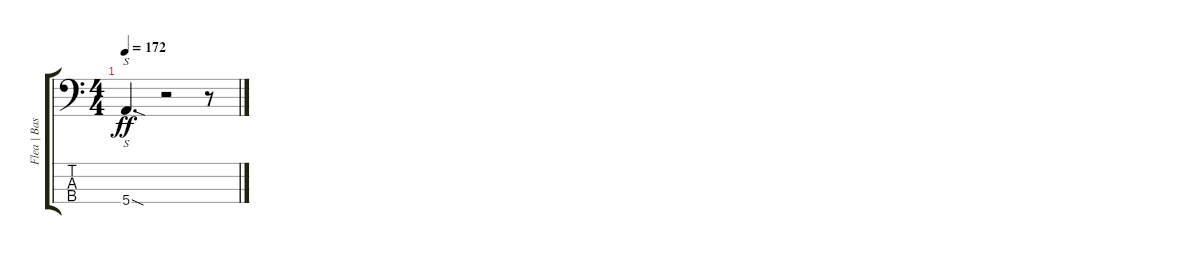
\track ("Flea | Bass" "Flea | Bas") {instrument electricbassfinger}
\staff {score tabs}
\tuning (G2 D2 A1 E1) {hide}
\ts (4 4)
\tempo 172
\clef f4
\ks c
5.4{sod}.4{s d dy ff} r.2 r.8
